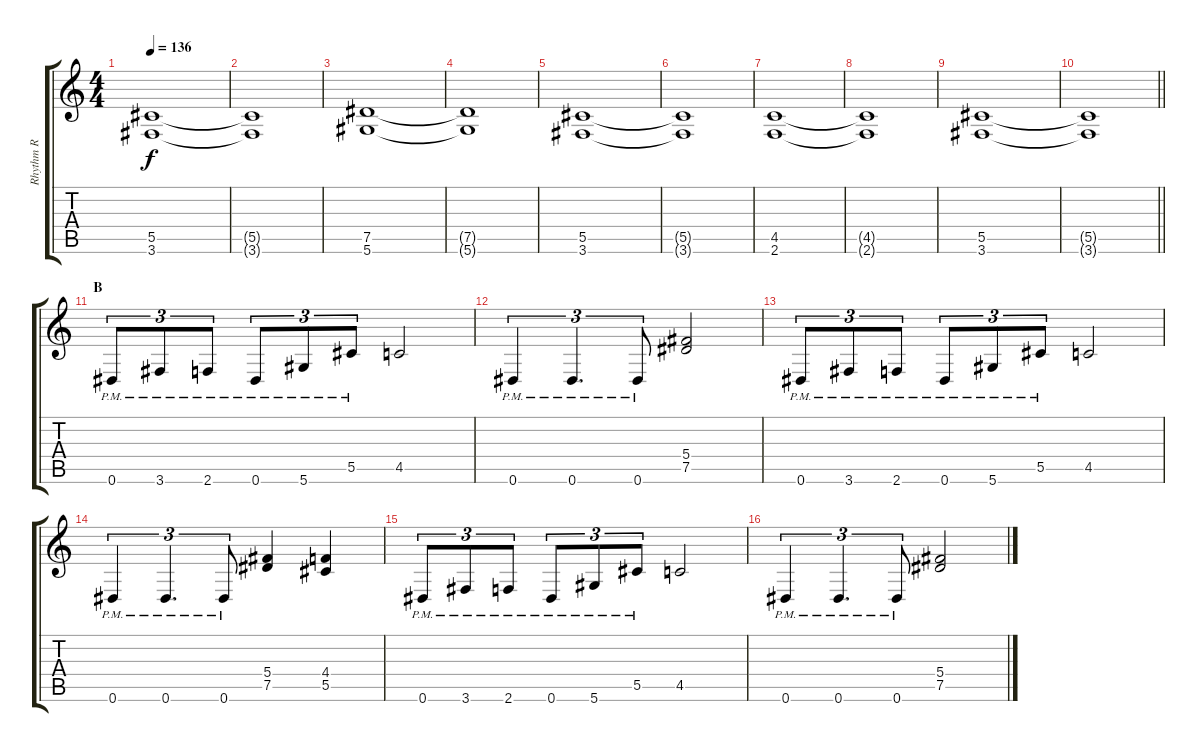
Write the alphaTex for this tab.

\track ("Rhythm R" "Rhythm R") {instrument overdrivenguitar}
\staff {score tabs}
\tuning (Eb4 Bb3 Gb3 Db3 Ab2 Eb2) {hide}
\ts (4 4)
\tempo 136
\clef g2
\ks c
(5.5 3.6).1{dy f} |
(5.5{t} 3.6{t}).1 |
(7.5 5.6).1 |
(7.5{t} 5.6{t}).1 |
(5.5 3.6).1 |
(5.5{t} 3.6{t}).1 |
(4.5 2.6).1 |
(4.5{t} 2.6{t}).1 |
(5.5 3.6).1 |
\barLineRight lightlight
(5.5{t} 3.6{t}).1 |
\section ("" "B")
0.6{pm}.8{tu (3 2)} 3.6{pm}.8{tu (3 2)} 2.6{pm}.8{tu (3 2)} 0.6{pm}.8{tu (3 2)} 5.6{pm}.8{tu (3 2)} 5.5{pm}.8{tu (3 2)} 4.5.2 |
0.6{pm}.4{tu (3 2)} 0.6{pm}.4{d tu (3 2)} 0.6{pm}.8{tu (3 2)} (5.4 7.5).2 |
0.6{pm}.8{tu (3 2)} 3.6{pm}.8{tu (3 2)} 2.6{pm}.8{tu (3 2)} 0.6{pm}.8{tu (3 2)} 5.6{pm}.8{tu (3 2)} 5.5{pm}.8{tu (3 2)} 4.5.2 |
0.6{pm}.4{tu (3 2)} 0.6{pm}.4{d tu (3 2)} 0.6{pm}.8{tu (3 2)} (5.4 7.5).4 (4.4 5.5).4 |
0.6{pm}.8{tu (3 2)} 3.6{pm}.8{tu (3 2)} 2.6{pm}.8{tu (3 2)} 0.6{pm}.8{tu (3 2)} 5.6{pm}.8{tu (3 2)} 5.5{pm}.8{tu (3 2)} 4.5.2 |
0.6{pm}.4{tu (3 2)} 0.6{pm}.4{d tu (3 2)} 0.6{pm}.8{tu (3 2)} (5.4 7.5).2
